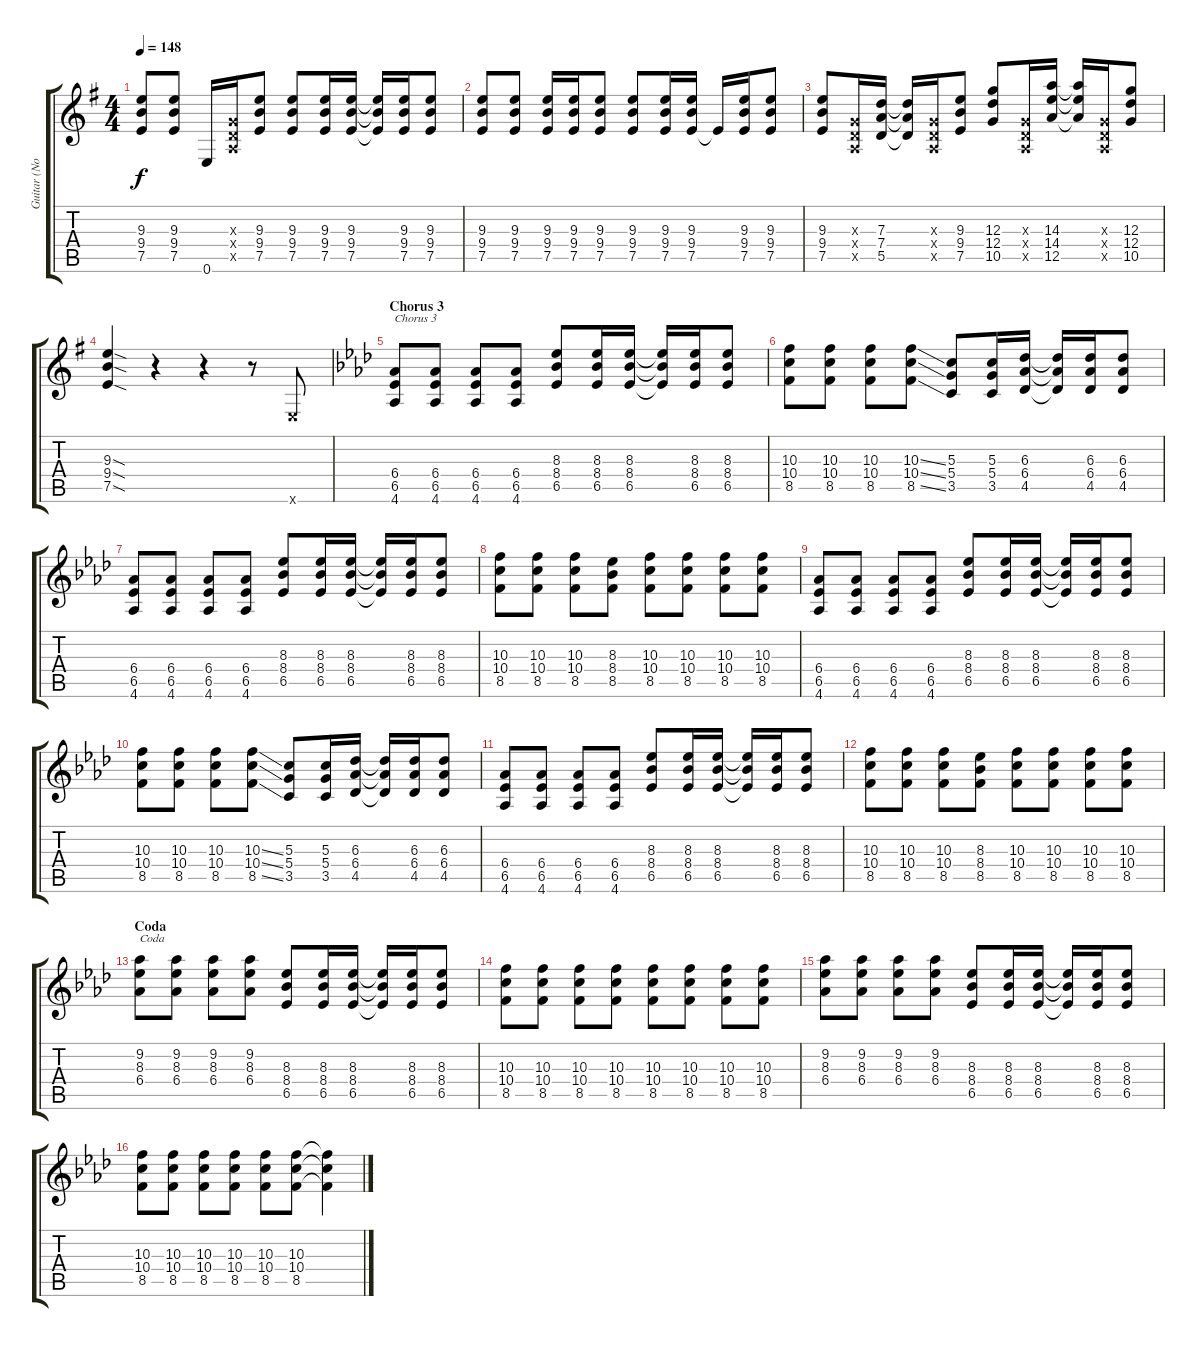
\track ("Guitar (Noodles)" "Guitar (No") {instrument distortionguitar}
\staff {score tabs}
\tuning (E4 B3 G3 D3 A2 E2) {hide}
\ts (4 4)
\tempo 148
\clef g2
\ks g
(9.3 9.4 7.5).8{dy f} (9.3 9.4 7.5).8 0.6.16 (0.3{x} 0.4{x} 0.5{x}).16 (9.3 9.4 7.5).8 (9.3 9.4 7.5).8 (9.3 9.4 7.5).16 (9.3 9.4 7.5).16 (9.3{t} 9.4{t} 7.5{t}).16 (9.3 9.4 7.5).16 (9.3 9.4 7.5).8 |
(9.3 9.4 7.5).8 (9.3 9.4 7.5).8 (9.3 9.4 7.5).16 (9.3 9.4 7.5).16 (9.3 9.4 7.5).8 (9.3 9.4 7.5).8 (9.3 9.4 7.5).16 (9.3 9.4 7.5).16 7.5{t}.16 (9.3 9.4 7.5).16 (9.3 9.4 7.5).8 |
(9.3 9.4 7.5).8 (0.3{x} 0.4{x} 0.5{x}).16 (7.3 7.4 5.5).16 (7.3{t} 7.4{t} 5.5{t}).16 (0.3{x} 0.4{x} 0.5{x}).16 (9.3 9.4 7.5).8 (12.3 12.4 10.5).8 (0.3{x} 0.4{x} 0.5{x}).16 (14.3 14.4 12.5).16 (14.3{t} 14.4{t} 12.5{t}).16 (0.3{x} 0.4{x} 0.5{x}).16 (12.3 12.4 10.5).8 |
(9.3{sod} 9.4{sod} 7.5{sod}).4 r.4 r.4 r.8 0.6{x}.8 |
\section ("" "Chorus 3")
\ks ab
(6.4 6.5 4.6).8{txt "Chorus 3"} (6.4 6.5 4.6).8 (6.4 6.5 4.6).8 (6.4 6.5 4.6).8 (8.3 8.4 6.5).8 (8.3 8.4 6.5).16 (8.3 8.4 6.5).16 (8.3{t} 8.4{t} 6.5{t}).16 (8.3 8.4 6.5).16 (8.3 8.4 6.5).8 |
(10.3 10.4 8.5).8 (10.3 10.4 8.5).8 (10.3 10.4 8.5).8 (10.3{ss} 10.4{ss} 8.5{ss}).8 (5.3 5.4 3.5).8 (5.3 5.4 3.5).16 (6.3 6.4 4.5).16 (6.3{t} 6.4{t} 4.5{t}).16 (6.3 6.4 4.5).16 (6.3 6.4 4.5).8 |
(6.4 6.5 4.6).8 (6.4 6.5 4.6).8 (6.4 6.5 4.6).8 (6.4 6.5 4.6).8 (8.3 8.4 6.5).8 (8.3 8.4 6.5).16 (8.3 8.4 6.5).16 (8.3{t} 8.4{t} 6.5{t}).16 (8.3 8.4 6.5).16 (8.3 8.4 6.5).8 |
(10.3 10.4 8.5).8 (10.3 10.4 8.5).8 (10.3 10.4 8.5).8 (8.3 8.4 8.5).8 (10.3 10.4 8.5).8 (10.3 10.4 8.5).8 (10.3 10.4 8.5).8 (10.3 10.4 8.5).8 |
(6.4 6.5 4.6).8 (6.4 6.5 4.6).8 (6.4 6.5 4.6).8 (6.4 6.5 4.6).8 (8.3 8.4 6.5).8 (8.3 8.4 6.5).16 (8.3 8.4 6.5).16 (8.3{t} 8.4{t} 6.5{t}).16 (8.3 8.4 6.5).16 (8.3 8.4 6.5).8 |
(10.3 10.4 8.5).8 (10.3 10.4 8.5).8 (10.3 10.4 8.5).8 (10.3{ss} 10.4{ss} 8.5{ss}).8 (5.3 5.4 3.5).8 (5.3 5.4 3.5).16 (6.3 6.4 4.5).16 (6.3{t} 6.4{t} 4.5{t}).16 (6.3 6.4 4.5).16 (6.3 6.4 4.5).8 |
(6.4 6.5 4.6).8 (6.4 6.5 4.6).8 (6.4 6.5 4.6).8 (6.4 6.5 4.6).8 (8.3 8.4 6.5).8 (8.3 8.4 6.5).16 (8.3 8.4 6.5).16 (8.3{t} 8.4{t} 6.5{t}).16 (8.3 8.4 6.5).16 (8.3 8.4 6.5).8 |
(10.3 10.4 8.5).8 (10.3 10.4 8.5).8 (10.3 10.4 8.5).8 (8.3 8.4 8.5).8 (10.3 10.4 8.5).8 (10.3 10.4 8.5).8 (10.3 10.4 8.5).8 (10.3 10.4 8.5).8 |
\section ("" "Coda")
(9.2 8.3 6.4).8{txt "Coda"} (9.2 8.3 6.4).8 (9.2 8.3 6.4).8 (9.2 8.3 6.4).8 (8.3 8.4 6.5).8 (8.3 8.4 6.5).16 (8.3 8.4 6.5).16 (8.3{t} 8.4{t} 6.5{t}).16 (8.3 8.4 6.5).16 (8.3 8.4 6.5).8 |
(10.3 10.4 8.5).8 (10.3 10.4 8.5).8 (10.3 10.4 8.5).8 (10.3 10.4 8.5).8 (10.3 10.4 8.5).8 (10.3 10.4 8.5).8 (10.3 10.4 8.5).8 (10.3 10.4 8.5).8 |
(9.2 8.3 6.4).8 (9.2 8.3 6.4).8 (9.2 8.3 6.4).8 (9.2 8.3 6.4).8 (8.3 8.4 6.5).8 (8.3 8.4 6.5).16 (8.3 8.4 6.5).16 (8.3{t} 8.4{t} 6.5{t}).16 (8.3 8.4 6.5).16 (8.3 8.4 6.5).8 |
(10.3 10.4 8.5).8 (10.3 10.4 8.5).8 (10.3 10.4 8.5).8 (10.3 10.4 8.5).8 (10.3 10.4 8.5).8 (10.3 10.4 8.5).8 (10.3{t} 10.4{t} 8.5{t}).4
